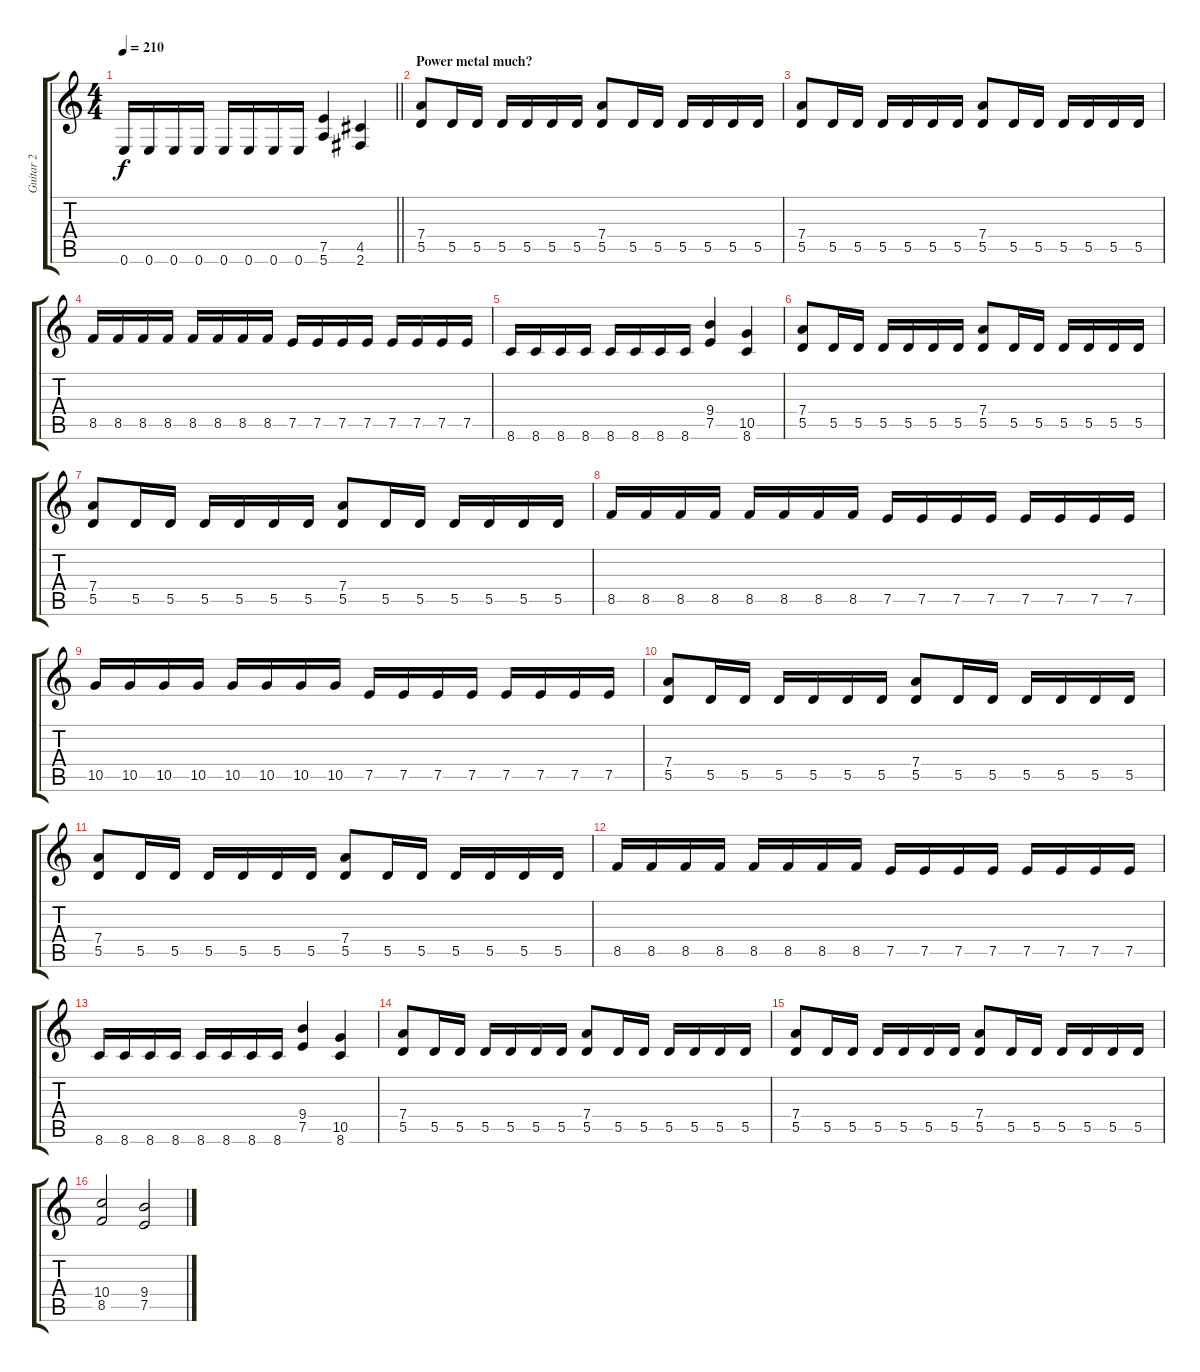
\track ("Guitar 2" "Guitar 2") {instrument distortionguitar}
\staff {score tabs}
\tuning (E4 B3 G3 D3 A2 E2) {hide}
\ts (4 4)
\tempo 210
\clef g2
\barLineRight lightlight
\ks c
0.6.16{dy f} 0.6.16 0.6.16 0.6.16 0.6.16 0.6.16 0.6.16 0.6.16 (7.5 5.6).4 (4.5 2.6).4 |
\section ("" "Power metal much?")
(7.4 5.5).8 5.5.16 5.5.16 5.5.16 5.5.16 5.5.16 5.5.16 (7.4 5.5).8 5.5.16 5.5.16 5.5.16 5.5.16 5.5.16 5.5.16 |
(7.4 5.5).8 5.5.16 5.5.16 5.5.16 5.5.16 5.5.16 5.5.16 (7.4 5.5).8 5.5.16 5.5.16 5.5.16 5.5.16 5.5.16 5.5.16 |
8.5.16 8.5.16 8.5.16 8.5.16 8.5.16 8.5.16 8.5.16 8.5.16 7.5.16 7.5.16 7.5.16 7.5.16 7.5.16 7.5.16 7.5.16 7.5.16 |
8.6.16 8.6.16 8.6.16 8.6.16 8.6.16 8.6.16 8.6.16 8.6.16 (9.4 7.5).4 (10.5 8.6).4 |
(7.4 5.5).8 5.5.16 5.5.16 5.5.16 5.5.16 5.5.16 5.5.16 (7.4 5.5).8 5.5.16 5.5.16 5.5.16 5.5.16 5.5.16 5.5.16 |
(7.4 5.5).8 5.5.16 5.5.16 5.5.16 5.5.16 5.5.16 5.5.16 (7.4 5.5).8 5.5.16 5.5.16 5.5.16 5.5.16 5.5.16 5.5.16 |
8.5.16 8.5.16 8.5.16 8.5.16 8.5.16 8.5.16 8.5.16 8.5.16 7.5.16 7.5.16 7.5.16 7.5.16 7.5.16 7.5.16 7.5.16 7.5.16 |
10.5.16 10.5.16 10.5.16 10.5.16 10.5.16 10.5.16 10.5.16 10.5.16 7.5.16 7.5.16 7.5.16 7.5.16 7.5.16 7.5.16 7.5.16 7.5.16 |
(7.4 5.5).8 5.5.16 5.5.16 5.5.16 5.5.16 5.5.16 5.5.16 (7.4 5.5).8 5.5.16 5.5.16 5.5.16 5.5.16 5.5.16 5.5.16 |
(7.4 5.5).8 5.5.16 5.5.16 5.5.16 5.5.16 5.5.16 5.5.16 (7.4 5.5).8 5.5.16 5.5.16 5.5.16 5.5.16 5.5.16 5.5.16 |
8.5.16 8.5.16 8.5.16 8.5.16 8.5.16 8.5.16 8.5.16 8.5.16 7.5.16 7.5.16 7.5.16 7.5.16 7.5.16 7.5.16 7.5.16 7.5.16 |
8.6.16 8.6.16 8.6.16 8.6.16 8.6.16 8.6.16 8.6.16 8.6.16 (9.4 7.5).4 (10.5 8.6).4 |
(7.4 5.5).8 5.5.16 5.5.16 5.5.16 5.5.16 5.5.16 5.5.16 (7.4 5.5).8 5.5.16 5.5.16 5.5.16 5.5.16 5.5.16 5.5.16 |
(7.4 5.5).8 5.5.16 5.5.16 5.5.16 5.5.16 5.5.16 5.5.16 (7.4 5.5).8 5.5.16 5.5.16 5.5.16 5.5.16 5.5.16 5.5.16 |
(10.4 8.5).2 (9.4 7.5).2
